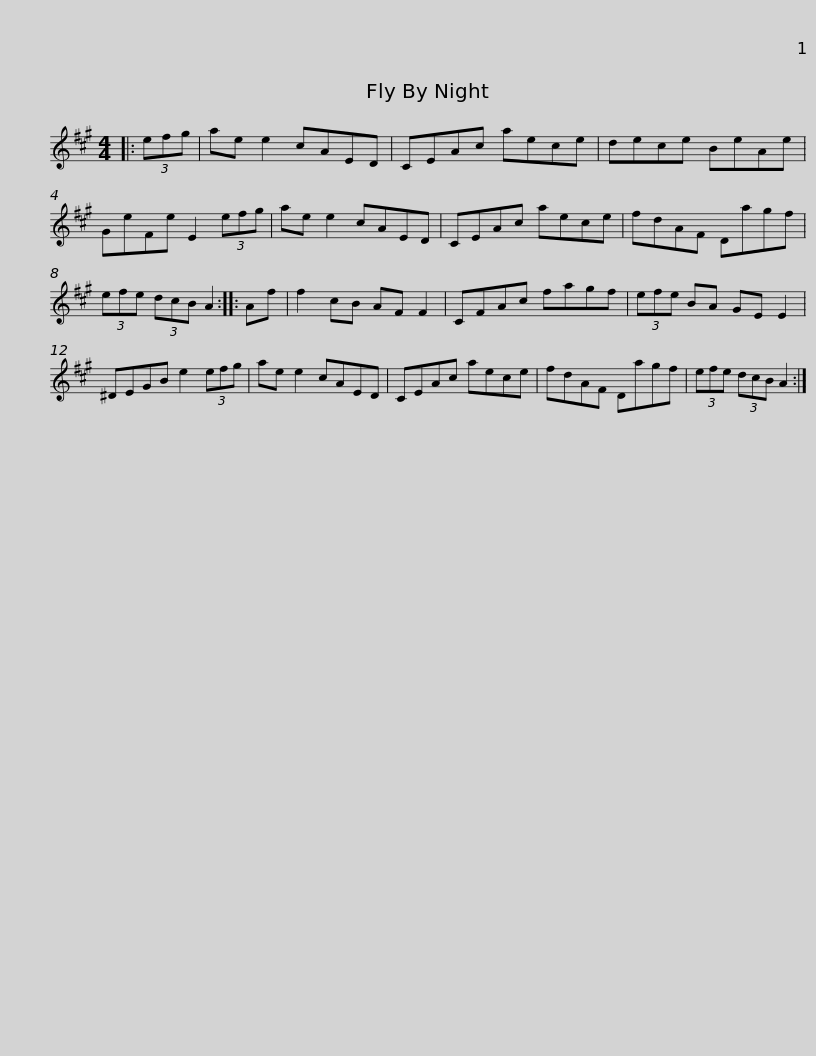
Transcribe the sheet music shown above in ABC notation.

X:1
L:1/8
M:4/4
I:linebreak $
K:A
V:1 treble
V:1
|: (3efg | ae e2 cAED | CEAc aece | dece BeAe | GeFe E2 (3efg | %5
 ae e2 cAED |$ CEAc aece | fdAF Dagf | (3efe (3dcB A2 :: Af | %10
 f2 cB AF F2 | CFAc fagf |$ (3efe BA GE E2 | ^DEGB e2 (3efg | ae e2 cAED | %15
 CEAc aece | fdAF Dagf |$ (3efe (3dcB A2 :| %18
